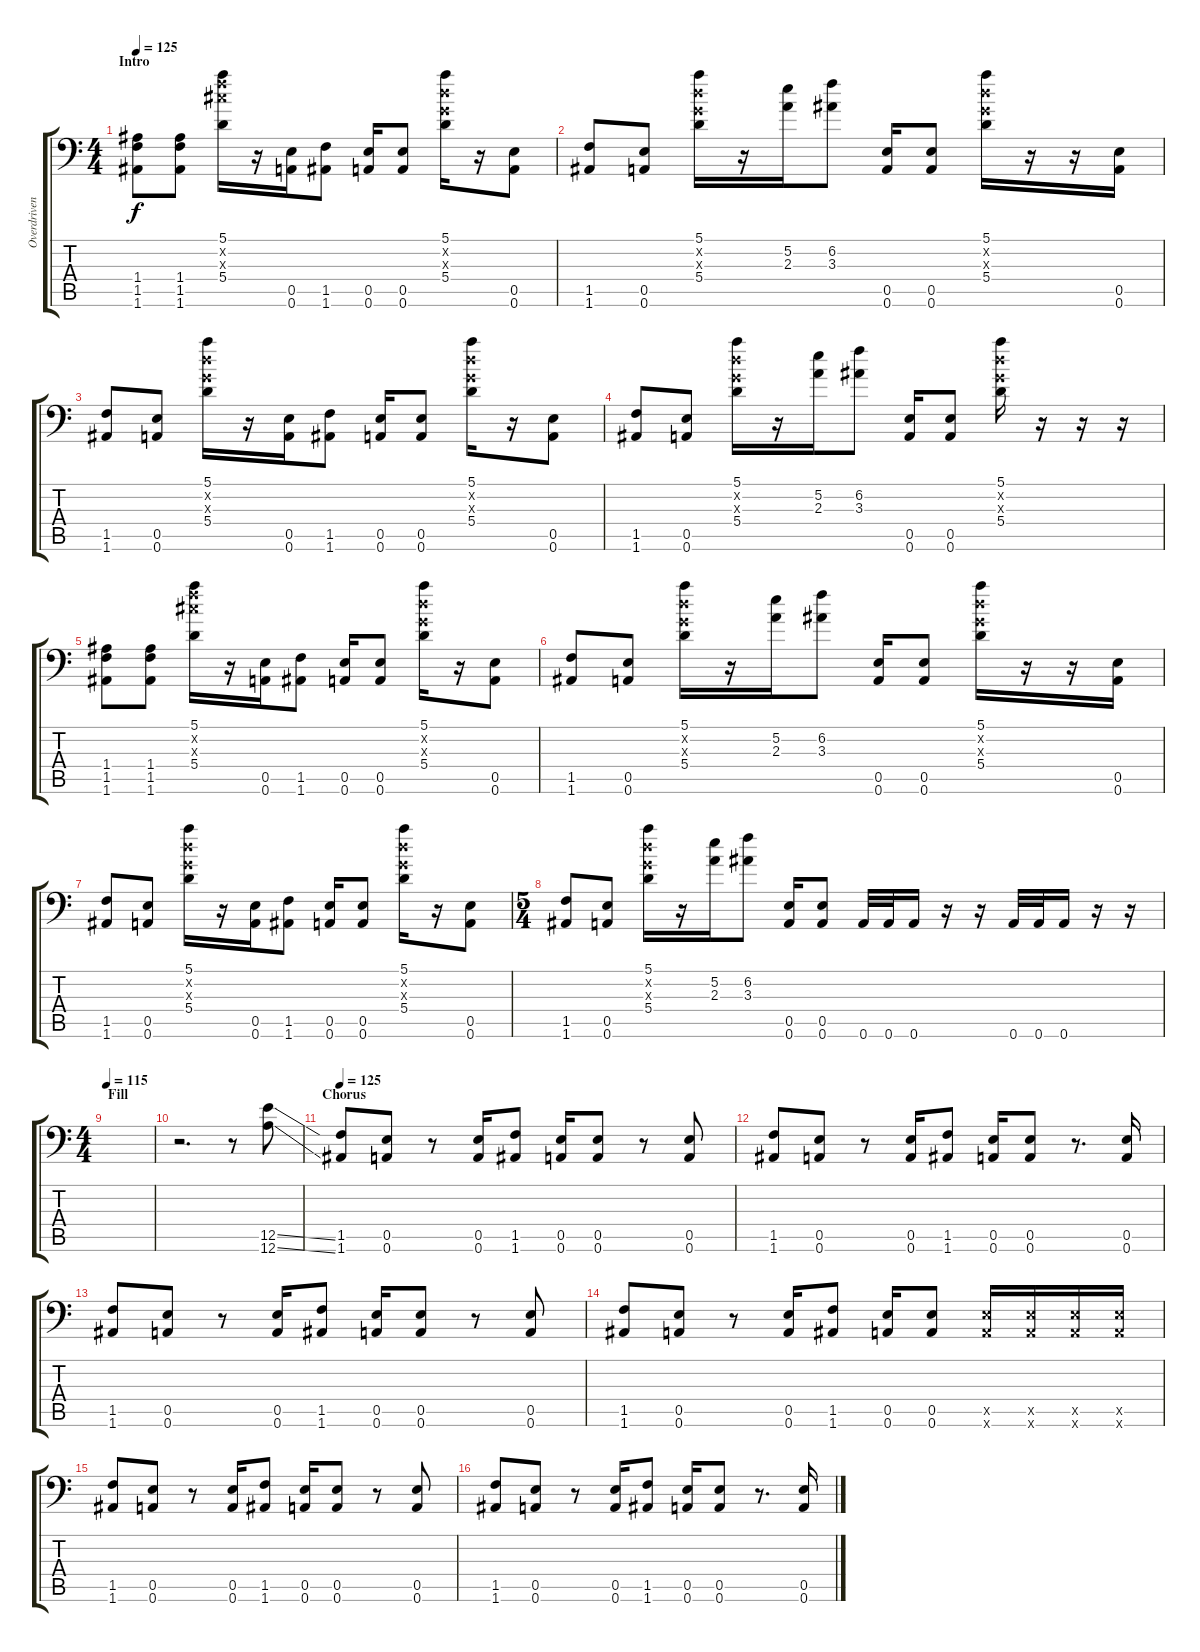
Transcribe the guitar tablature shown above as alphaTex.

\track ("Overdriven Guitar" "Overdriven") {instrument overdrivenguitar}
\staff {score tabs}
\tuning (E4 B3 G3 A2 E2 A1) {hide}
\ts (4 4)
\section ("" "Intro")
\tempo 125
\clef f4
\ks c
(1.4 1.5 1.6).8{dy f instrument overdrivenguitar} (1.4 1.5 1.6).8 (5.1 6.2{x} 6.3{x} 5.4).16 r.16 (0.5 0.6).16 (1.5 1.6).8 (0.5 0.6).16 (0.5 0.6).8 (5.1 3.2{x} 0.3{x} 5.4).16 r.16 (0.5 0.6).8 |
(1.5 1.6).8 (0.5 0.6).8 (5.1 3.2{x} 0.3{x} 5.4).16 r.16 (5.2 2.3).16 (6.2 3.3).8 (0.5 0.6).16 (0.5 0.6).8 (5.1 3.2{x} 0.3{x} 5.4).16 r.16 r.16 (0.5 0.6).16 |
(1.5 1.6).8 (0.5 0.6).8 (5.1 3.2{x} 0.3{x} 5.4).16 r.16 (0.5 0.6).16 (1.5 1.6).8 (0.5 0.6).16 (0.5 0.6).8 (5.1 3.2{x} 0.3{x} 5.4).16 r.16 (0.5 0.6).8 |
(1.5 1.6).8 (0.5 0.6).8 (5.1 3.2{x} 0.3{x} 5.4).16 r.16 (5.2 2.3).16 (6.2 3.3).8 (0.5 0.6).16 (0.5 0.6).8 (5.1 3.2{x} 0.3{x} 5.4).16 r.16 r.16 r.16 |
(1.4 1.5 1.6).8 (1.4 1.5 1.6).8 (5.1 6.2{x} 6.3{x} 5.4).16 r.16 (0.5 0.6).16 (1.5 1.6).8 (0.5 0.6).16 (0.5 0.6).8 (5.1 3.2{x} 0.3{x} 5.4).16 r.16 (0.5 0.6).8 |
(1.5 1.6).8 (0.5 0.6).8 (5.1 3.2{x} 0.3{x} 5.4).16 r.16 (5.2 2.3).16 (6.2 3.3).8 (0.5 0.6).16 (0.5 0.6).8 (5.1 3.2{x} 0.3{x} 5.4).16 r.16 r.16 (0.5 0.6).16 |
(1.5 1.6).8 (0.5 0.6).8 (5.1 3.2{x} 0.3{x} 5.4).16 r.16 (0.5 0.6).16 (1.5 1.6).8 (0.5 0.6).16 (0.5 0.6).8 (5.1 3.2{x} 0.3{x} 5.4).16 r.16 (0.5 0.6).8 |
\ts (5 4)
(1.5 1.6).8 (0.5 0.6).8 (5.1 3.2{x} 0.3{x} 5.4).16 r.16 (5.2 2.3).16 (6.2 3.3).8 (0.5 0.6).16 (0.5 0.6).8 0.6.32 0.6.32 0.6.16 r.16 r.16 0.6.32 0.6.32 0.6.16 r.16 r.16 |
\ts (4 4)
\section ("" "Fill")
\tempo 115
|
r.2{d} r.8 (12.5{ss} 12.6{ss}).8 |
\section ("" "Chorus")
\tempo 125
(1.5 1.6).8 (0.5 0.6).8 r.8 (0.5 0.6).16 (1.5 1.6).8 (0.5 0.6).16 (0.5 0.6).8 r.8 (0.5 0.6).8 |
(1.5 1.6).8 (0.5 0.6).8 r.8 (0.5 0.6).16 (1.5 1.6).8 (0.5 0.6).16 (0.5 0.6).8 r.8{d} (0.5 0.6).16 |
(1.5 1.6).8 (0.5 0.6).8 r.8 (0.5 0.6).16 (1.5 1.6).8 (0.5 0.6).16 (0.5 0.6).8 r.8 (0.5 0.6).8 |
(1.5 1.6).8 (0.5 0.6).8 r.8 (0.5 0.6).16 (1.5 1.6).8 (0.5 0.6).16 (0.5 0.6).8 (0.5{x} 0.6{x}).16 (0.5{x} 0.6{x}).16 (0.5{x} 0.6{x}).16 (0.5{x} 0.6{x}).16 |
(1.5 1.6).8 (0.5 0.6).8 r.8 (0.5 0.6).16 (1.5 1.6).8 (0.5 0.6).16 (0.5 0.6).8 r.8 (0.5 0.6).8 |
(1.5 1.6).8 (0.5 0.6).8 r.8 (0.5 0.6).16 (1.5 1.6).8 (0.5 0.6).16 (0.5 0.6).8 r.8{d} (0.5 0.6).16
